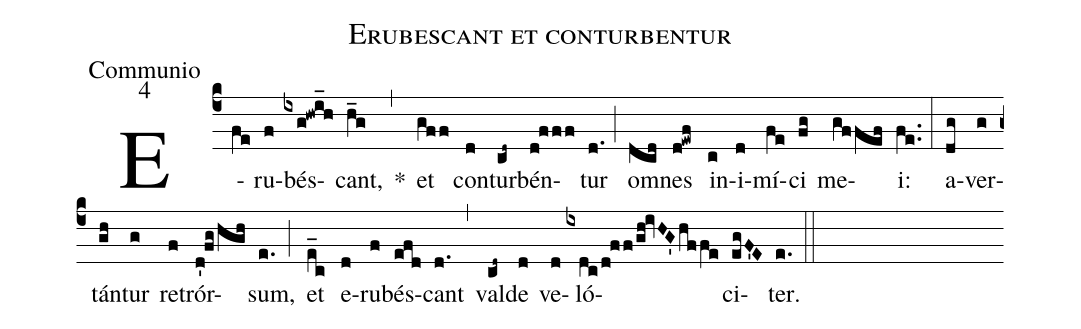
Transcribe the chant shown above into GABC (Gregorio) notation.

name:Erubescant et conturbentur;
office-part:Communio;
mode:4;
%%
(c4) E(fe)ru(f)bés(ixg!hwi_h)cant,(h_g) *(,) et(gff) con(d)tur(cd~)bén(d!fff)tur(d.) (;) om(dcd)nes(d!ewf) in(c)i(d)mí(fe)ci(fg) me(gffef)i:(fe..) (:)
a(dg)ver(g)tán(gh)tur(g) re(f)trór(d'!fg/hgh)sum,(e.) (;) et(e_c) e(d)ru(f)bés(efd)cant(d.) (,) val(cd~)de(d) ve(d)ló(ixdc/d!ff/gh!ivHG'hffe)ci(egF'E)ter.(e.) (::)
